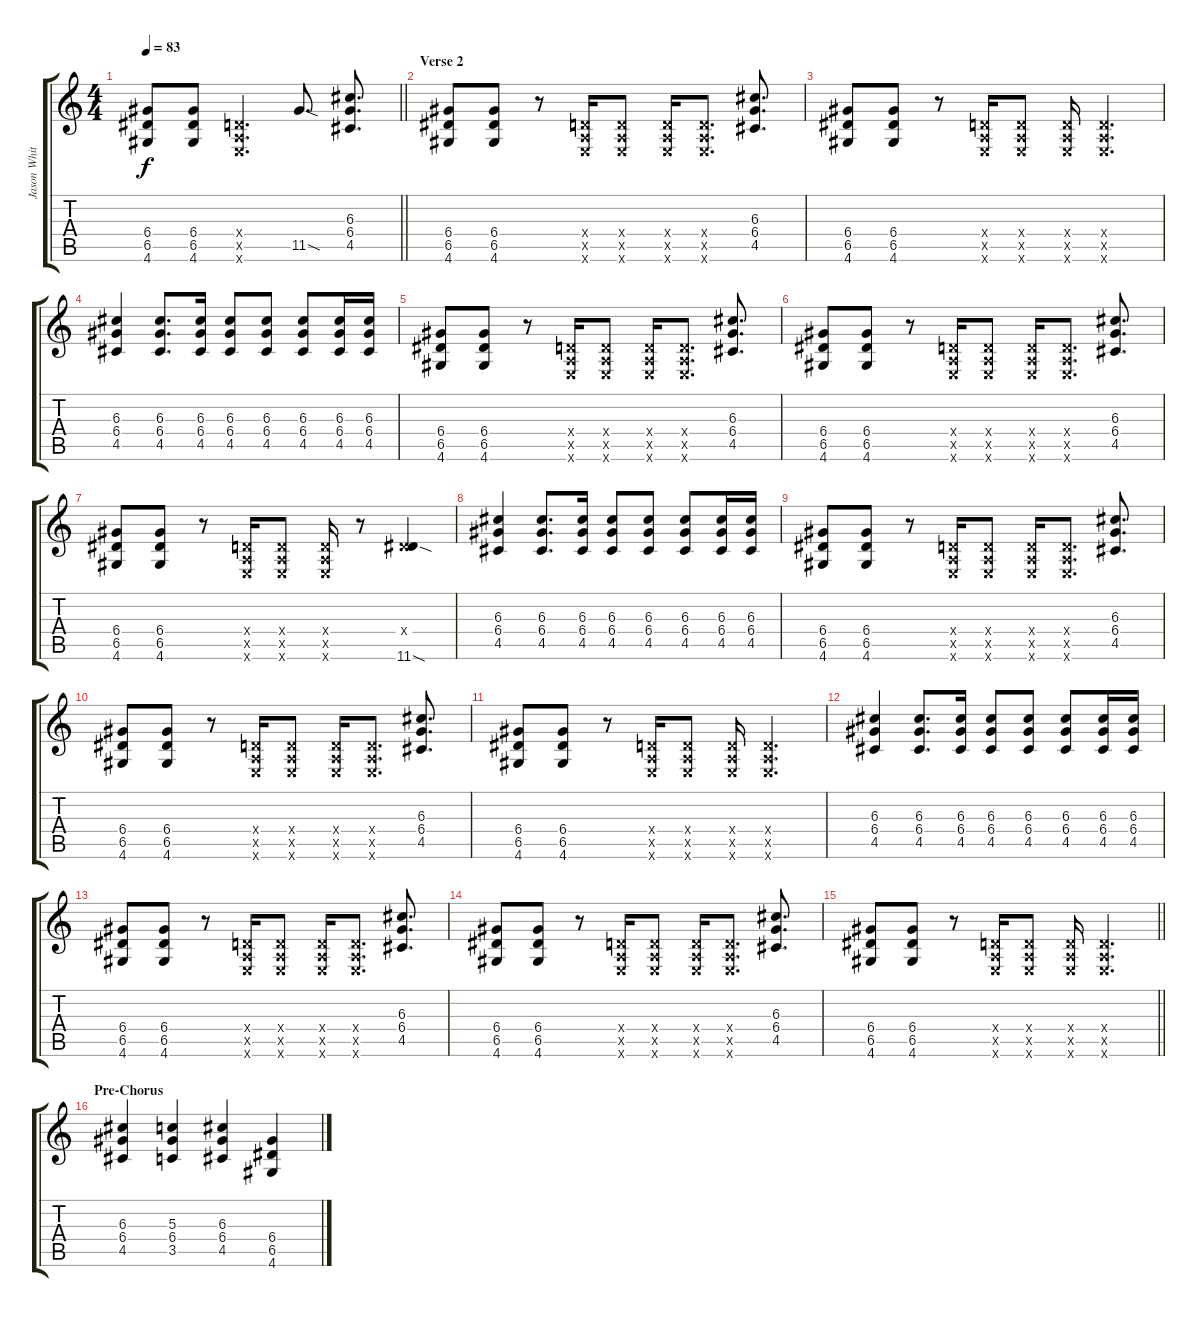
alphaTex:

\track ("Jason White [Guitar]" "Jason Whit") {instrument overdrivenguitar}
\staff {score tabs}
\tuning (E4 B3 G3 D3 A2 E2) {hide}
\ts (4 4)
\tempo 83
\clef g2
\barLineRight lightlight
\ks c
(6.4 6.5 4.6).8{dy f} (6.4 6.5 4.6).8 (0.4{x} 0.5{x} 0.6{x}).4{d} 11.5{sod}.8{d} (6.3 6.4 4.5).8{d} |
\section ("" "Verse 2")
(6.4 6.5 4.6).8 (6.4 6.5 4.6).8 r.8 (0.4{x} 0.5{x} 0.6{x}).16 (0.4{x} 0.5{x} 0.6{x}).8 (0.4{x} 0.5{x} 0.6{x}).16 (0.4{x} 0.5{x} 0.6{x}).8{d} (6.3 6.4 4.5).8{d} |
(6.4 6.5 4.6).8 (6.4 6.5 4.6).8 r.8 (0.4{x} 0.5{x} 0.6{x}).16 (0.4{x} 0.5{x} 0.6{x}).8 (0.4{x} 0.5{x} 0.6{x}).16 (0.4{x} 0.5{x} 0.6{x}).4{d} |
(6.3 6.4 4.5).4 (6.3 6.4 4.5).8{d} (6.3 6.4 4.5).16 (6.3 6.4 4.5).8 (6.3 6.4 4.5).8 (6.3 6.4 4.5).8 (6.3 6.4 4.5).16 (6.3 6.4 4.5).16 |
(6.4 6.5 4.6).8 (6.4 6.5 4.6).8 r.8 (0.4{x} 0.5{x} 0.6{x}).16 (0.4{x} 0.5{x} 0.6{x}).8 (0.4{x} 0.5{x} 0.6{x}).16 (0.4{x} 0.5{x} 0.6{x}).8{d} (6.3 6.4 4.5).8{d} |
(6.4 6.5 4.6).8 (6.4 6.5 4.6).8 r.8 (0.4{x} 0.5{x} 0.6{x}).16 (0.4{x} 0.5{x} 0.6{x}).8 (0.4{x} 0.5{x} 0.6{x}).16 (0.4{x} 0.5{x} 0.6{x}).8{d} (6.3 6.4 4.5).8{d} |
(6.4 6.5 4.6).8 (6.4 6.5 4.6).8 r.8 (0.4{x} 0.5{x} 0.6{x}).16 (0.4{x} 0.5{x} 0.6{x}).8 (0.4{x} 0.5{x} 0.6{x}).16 r.8 (0.4{x} 11.6{sod}).4 |
(6.3 6.4 4.5).4 (6.3 6.4 4.5).8{d} (6.3 6.4 4.5).16 (6.3 6.4 4.5).8 (6.3 6.4 4.5).8 (6.3 6.4 4.5).8 (6.3 6.4 4.5).16 (6.3 6.4 4.5).16 |
(6.4 6.5 4.6).8 (6.4 6.5 4.6).8 r.8 (0.4{x} 0.5{x} 0.6{x}).16 (0.4{x} 0.5{x} 0.6{x}).8 (0.4{x} 0.5{x} 0.6{x}).16 (0.4{x} 0.5{x} 0.6{x}).8{d} (6.3 6.4 4.5).8{d} |
(6.4 6.5 4.6).8 (6.4 6.5 4.6).8 r.8 (0.4{x} 0.5{x} 0.6{x}).16 (0.4{x} 0.5{x} 0.6{x}).8 (0.4{x} 0.5{x} 0.6{x}).16 (0.4{x} 0.5{x} 0.6{x}).8{d} (6.3 6.4 4.5).8{d} |
(6.4 6.5 4.6).8 (6.4 6.5 4.6).8 r.8 (0.4{x} 0.5{x} 0.6{x}).16 (0.4{x} 0.5{x} 0.6{x}).8 (0.4{x} 0.5{x} 0.6{x}).16 (0.4{x} 0.5{x} 0.6{x}).4{d} |
(6.3 6.4 4.5).4 (6.3 6.4 4.5).8{d} (6.3 6.4 4.5).16 (6.3 6.4 4.5).8 (6.3 6.4 4.5).8 (6.3 6.4 4.5).8 (6.3 6.4 4.5).16 (6.3 6.4 4.5).16 |
(6.4 6.5 4.6).8 (6.4 6.5 4.6).8 r.8 (0.4{x} 0.5{x} 0.6{x}).16 (0.4{x} 0.5{x} 0.6{x}).8 (0.4{x} 0.5{x} 0.6{x}).16 (0.4{x} 0.5{x} 0.6{x}).8{d} (6.3 6.4 4.5).8{d} |
(6.4 6.5 4.6).8 (6.4 6.5 4.6).8 r.8 (0.4{x} 0.5{x} 0.6{x}).16 (0.4{x} 0.5{x} 0.6{x}).8 (0.4{x} 0.5{x} 0.6{x}).16 (0.4{x} 0.5{x} 0.6{x}).8{d} (6.3 6.4 4.5).8{d} |
\barLineRight lightlight
(6.4 6.5 4.6).8 (6.4 6.5 4.6).8 r.8 (0.4{x} 0.5{x} 0.6{x}).16 (0.4{x} 0.5{x} 0.6{x}).8 (0.4{x} 0.5{x} 0.6{x}).16 (0.4{x} 0.5{x} 0.6{x}).4{d} |
\section ("" "Pre-Chorus")
(6.3 6.4 4.5).4 (5.3 6.4 3.5).4 (6.3 6.4 4.5).4 (6.4 6.5 4.6).4
